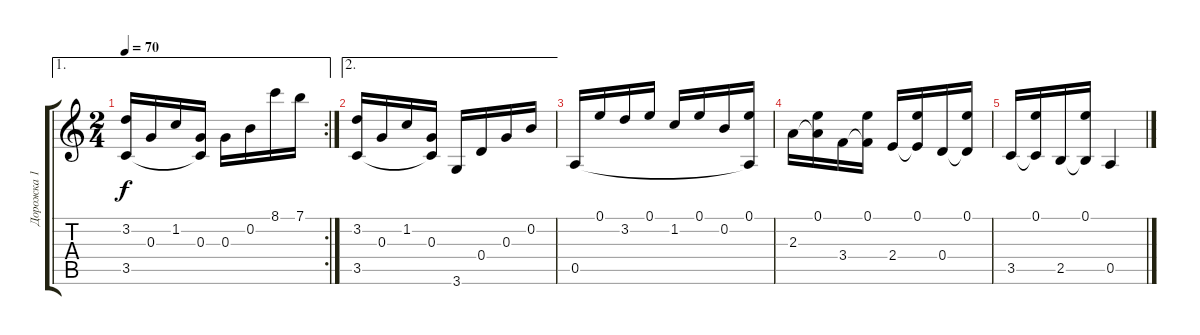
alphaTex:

\track ("Дорожка 1" "Дорожка 1") {instrument acousticguitarnylon}
\staff {score tabs}
\tuning (E4 B3 G3 D3 A2 E2) {hide}
\ae 1
\rc 2
\ts (2 4)
\tempo 70
\clef g2
\ks aminor
(3.2 3.5).16{dy f} 0.3.16 1.2.16 (0.3 3.5{t}).16 0.3.16 0.2.16 8.1.16 7.1.16 |
\ae 2
(3.2 3.5).16 0.3.16 1.2.16 (0.3 3.5{t}).16 3.6.16 0.4.16 0.3.16 0.2.16 |
0.5.16 0.1.16 3.2.16 0.1.16 1.2.16 0.1.16 0.2.16 (0.1 0.5{t}).16 |
2.3.16 (0.1 2.3{t}).16 3.4.16 (0.1 3.4{t}).16 2.4.16 (0.1 2.4{t}).16 0.4.16 (0.1 0.4{t}).16 |
3.5.16 (0.1 3.5{t}).16 2.5.16 (0.1 2.5{t}).16 0.5.4
